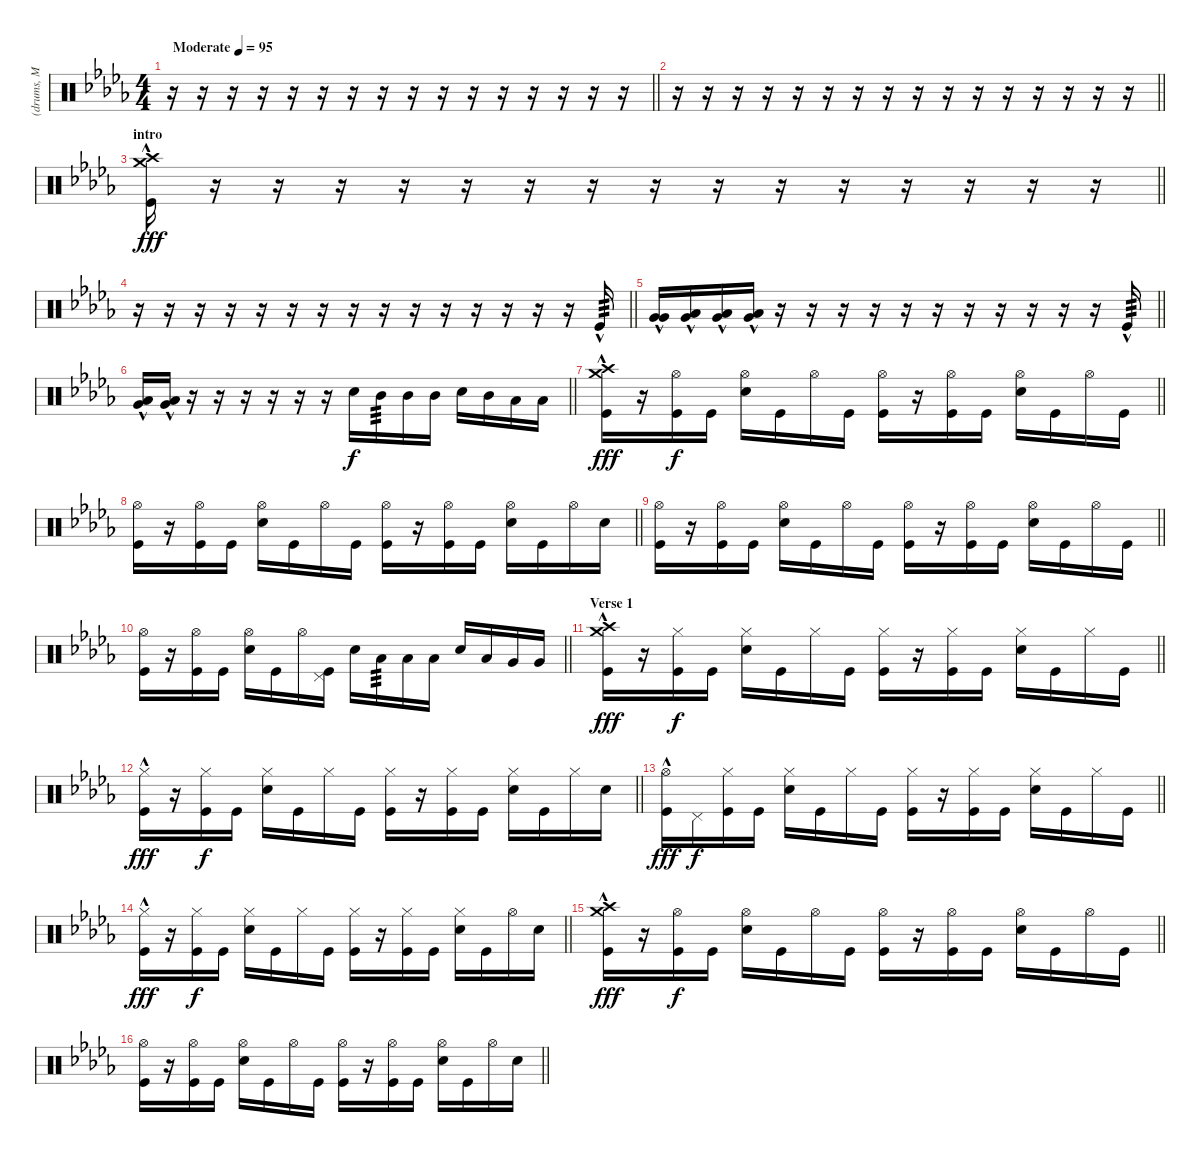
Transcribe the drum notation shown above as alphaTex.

\track (" (drums, Mike Wengren) tabbed by CareyWo" " (drums, M") {instrument percussion}
\staff {score}
\articulation defaults
\ts (4 4)
\tempo (95 "Moderate")
\clef neutral
\barLineRight lightlight
\ks db
r.16{dy fff} r.16 r.16 r.16 r.16 r.16 r.16 r.16 r.16 r.16 r.16 r.16 r.16 r.16 r.16 r.16 |
\barLineRight lightlight
r.16 r.16 r.16 r.16 r.16 r.16 r.16 r.16 r.16 r.16 r.16 r.16 r.16 r.16 r.16 r.16 |
\section ("" "intro")
\barLineRight lightlight
("Crash high (hit)"{hac} "Crash medium (hit)"{hac} "Kick (hit)"{hac}).16 r.16 r.16 r.16 r.16 r.16 r.16 r.16 r.16 r.16 r.16 r.16 r.16 r.16 r.16 r.16 |
\barLineRight lightlight
r.16 r.16 r.16 r.16 r.16 r.16 r.16 r.16 r.16 r.16 r.16 r.16 r.16 r.16 r.16 "Kick (hit)"{hac}.16{tp 3} |
\barLineRight lightlight
("Very Low Tom (hit)"{hac} "Very Low Tom (hit)"{hac}).16 ("Very Low Tom (hit)"{hac} "Low Floor Tom (hit)"{hac}).16 ("Very Low Tom (hit)"{hac} "Low Floor Tom (hit)"{hac}).16 ("Very Low Tom (hit)"{hac} "Low Floor Tom (hit)"{hac}).16 r.16 r.16 r.16 r.16 r.16 r.16 r.16 r.16 r.16 r.16 r.16 "Kick (hit)"{hac}.16{tp 3} |
\barLineRight lightlight
("Very Low Tom (hit)"{hac} "Low Floor Tom (hit)"{hac}).16 ("Very Low Tom (hit)"{hac} "Low Floor Tom (hit)"{hac}).16 r.16 r.16 r.16 r.16 r.16 r.16 "Snare (hit) 2".16{dy f} "Mid Tom (hit)".16{tp 3} "Mid Tom (hit)".16 "Mid Tom (hit)".16 "Snare (hit) 2".16 "Mid Tom (hit)".16 "Low Tom (hit)".16 "Low Tom (hit)".16 |
\barLineRight lightlight
("Crash high (hit)"{hac} "Crash medium (hit)"{hac} "Kick (hit)"{hac}).16{dy fff} r.16 ("Hi-Hat (open)" "Kick (hit)").16{dy f} "Kick (hit)".16 ("Hi-Hat (open)" "Snare (hit) 2").16 "Kick (hit)".16 "Hi-Hat (open)".16 "Kick (hit)".16 ("Hi-Hat (open)" "Kick (hit)").16 r.16 ("Hi-Hat (open)" "Kick (hit)").16 "Kick (hit)".16 ("Hi-Hat (open)" "Snare (hit) 2").16 "Kick (hit)".16 "Hi-Hat (open)".16 "Kick (hit)".16 |
\barLineRight lightlight
("Hi-Hat (open)" "Kick (hit)").16 r.16 ("Hi-Hat (open)" "Kick (hit)").16 "Kick (hit)".16 ("Hi-Hat (open)" "Snare (hit) 2").16 "Kick (hit)".16 "Hi-Hat (open)".16 "Kick (hit)".16 ("Hi-Hat (open)" "Kick (hit)").16 r.16 ("Hi-Hat (open)" "Kick (hit)").16 "Kick (hit)".16 ("Hi-Hat (open)" "Snare (hit) 2").16 "Kick (hit)".16 "Hi-Hat (open)".16 "Snare (hit) 2".16 |
\barLineRight lightlight
("Hi-Hat (open)" "Kick (hit)").16 r.16 ("Hi-Hat (open)" "Kick (hit)").16 "Kick (hit)".16 ("Hi-Hat (open)" "Snare (hit) 2").16 "Kick (hit)".16 "Hi-Hat (open)".16 "Kick (hit)".16 ("Hi-Hat (open)" "Kick (hit)").16 r.16 ("Hi-Hat (open)" "Kick (hit)").16 "Kick (hit)".16 ("Hi-Hat (open)" "Snare (hit) 2").16 "Kick (hit)".16 "Hi-Hat (open)".16 "Kick (hit)".16 |
\barLineRight lightlight
("Hi-Hat (open)" "Kick (hit)").16 r.16 ("Hi-Hat (open)" "Kick (hit)").16 "Kick (hit)".16 ("Hi-Hat (open)" "Snare (hit) 2").16 "Kick (hit)".16 "Hi-Hat (open)".16 ("Pedal Hi-Hat (hit)" "Kick (hit)").16 "Snare (hit) 2".16 "Low Tom (hit)".16{tp 3} "Low Tom (hit)".16 "Low Tom (hit)".16 "Snare (hit) 2".16 "Low Tom (hit)".16 "Very Low Tom (hit)".16 "Very Low Tom (hit)".16 |
\section ("" "Verse 1")
\barLineRight lightlight
("Crash high (hit)"{hac} "Crash medium (hit)"{hac} "Kick (hit)"{hac}).16{dy fff} r.16 ("Hi-Hat (closed)" "Kick (hit)").16{dy f} "Kick (hit)".16 ("Hi-Hat (closed)" "Snare (hit) 2").16 "Kick (hit)".16 "Hi-Hat (closed)".16 "Kick (hit)".16 ("Hi-Hat (closed)" "Kick (hit)").16 r.16 ("Hi-Hat (closed)" "Kick (hit)").16 "Kick (hit)".16 ("Hi-Hat (closed)" "Snare (hit) 2").16 "Kick (hit)".16 "Hi-Hat (closed)".16 "Kick (hit)".16 |
\barLineRight lightlight
("Hi-Hat (closed)"{hac} "Kick (hit)"{hac}).16{dy fff} r.16 ("Hi-Hat (closed)" "Kick (hit)").16{dy f} "Kick (hit)".16 ("Hi-Hat (closed)" "Snare (hit) 2").16 "Kick (hit)".16 "Hi-Hat (closed)".16 "Kick (hit)".16 ("Hi-Hat (closed)" "Kick (hit)").16 r.16 ("Hi-Hat (closed)" "Kick (hit)").16 "Kick (hit)".16 ("Hi-Hat (closed)" "Snare (hit) 2").16 "Kick (hit)".16 "Hi-Hat (closed)".16 "Snare (hit) 2".16 |
\barLineRight lightlight
("Hi-Hat (open)"{hac} "Kick (hit)"{hac}).16{dy fff} "Pedal Hi-Hat (hit)".16{dy f} ("Hi-Hat (closed)" "Kick (hit)").16 "Kick (hit)".16 ("Hi-Hat (closed)" "Snare (hit) 2").16 "Kick (hit)".16 "Hi-Hat (closed)".16 "Kick (hit)".16 ("Hi-Hat (closed)" "Kick (hit)").16 r.16 ("Hi-Hat (closed)" "Kick (hit)").16 "Kick (hit)".16 ("Hi-Hat (closed)" "Snare (hit) 2").16 "Kick (hit)".16 "Hi-Hat (closed)".16 "Kick (hit)".16 |
\barLineRight lightlight
("Hi-Hat (closed)"{hac} "Kick (hit)"{hac}).16{dy fff} r.16 ("Hi-Hat (closed)" "Kick (hit)").16{dy f} "Kick (hit)".16 ("Hi-Hat (closed)" "Snare (hit) 2").16 "Kick (hit)".16 "Hi-Hat (closed)".16 "Kick (hit)".16 ("Hi-Hat (closed)" "Kick (hit)").16 r.16 ("Hi-Hat (closed)" "Kick (hit)").16 "Kick (hit)".16 ("Hi-Hat (closed)" "Snare (hit) 2").16 "Kick (hit)".16 "Hi-Hat (open)".16 "Snare (hit) 2".16 |
\barLineRight lightlight
("Crash high (hit)"{hac} "Crash medium (hit)"{hac} "Kick (hit)"{hac}).16{dy fff} r.16 ("Hi-Hat (open)" "Kick (hit)").16{dy f} "Kick (hit)".16 ("Hi-Hat (open)" "Snare (hit) 2").16 "Kick (hit)".16 "Hi-Hat (open)".16 "Kick (hit)".16 ("Hi-Hat (open)" "Kick (hit)").16 r.16 ("Hi-Hat (open)" "Kick (hit)").16 "Kick (hit)".16 ("Hi-Hat (open)" "Snare (hit) 2").16 "Kick (hit)".16 "Hi-Hat (open)".16 "Kick (hit)".16 |
\barLineRight lightlight
("Hi-Hat (open)" "Kick (hit)").16 r.16 ("Hi-Hat (open)" "Kick (hit)").16 "Kick (hit)".16 ("Hi-Hat (open)" "Snare (hit) 2").16 "Kick (hit)".16 "Hi-Hat (open)".16 "Kick (hit)".16 ("Hi-Hat (open)" "Kick (hit)").16 r.16 ("Hi-Hat (open)" "Kick (hit)").16 "Kick (hit)".16 ("Hi-Hat (open)" "Snare (hit) 2").16 "Kick (hit)".16 "Hi-Hat (open)".16 "Snare (hit) 2".16
